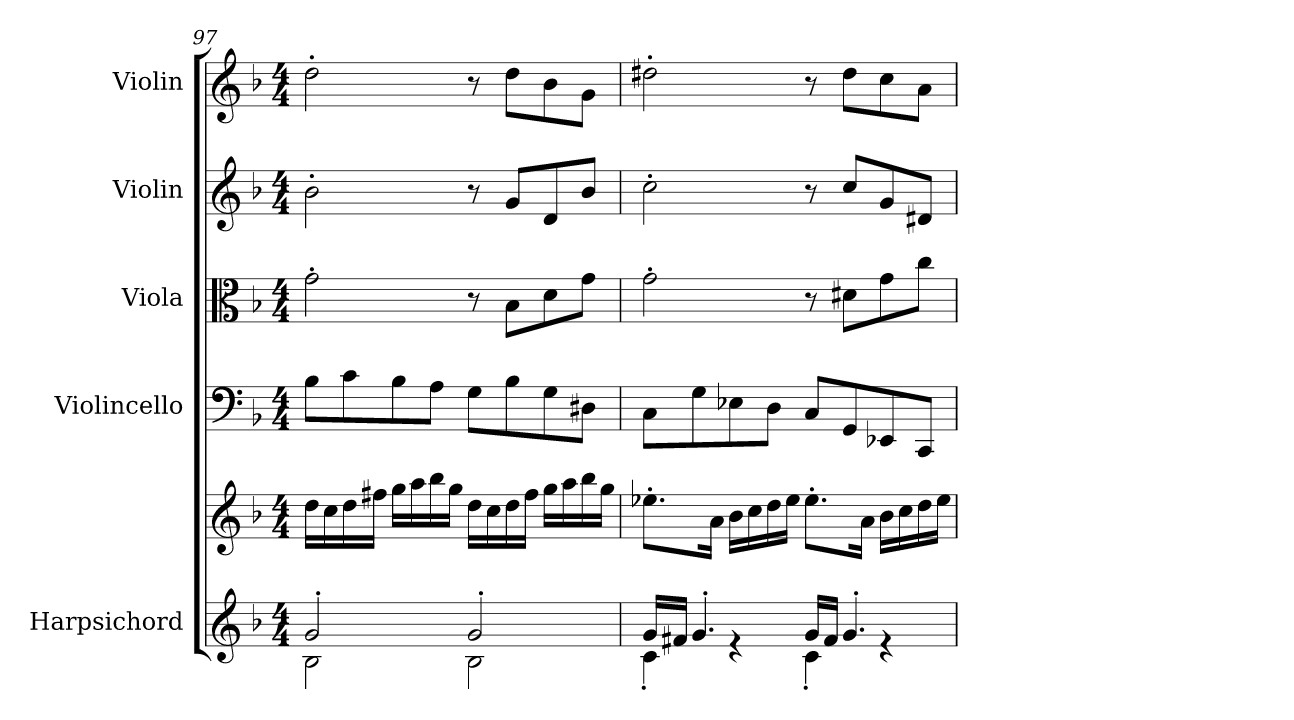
**kern	**kern	**kern	**kern	**kern	**kern
*part5	*part5	*part4	*part3	*part2	*part1
*staff6	*staff5	*staff4	*staff3	*staff2	*staff1
*I"Harpsichord	*	*I"Violincello	*I"Viola	*I"Violin	*I"Violin
*I'Hpschd	*	*I'Vc	*I'Vla	*I'Vln	*I'Vln
*clefG2	*clefG2	*clefF4	*clefC3	*clefG2	*clefG2
*k[b-]	*k[b-]	*k[b-]	*k[b-]	*k[b-]	*k[b-]
*M4/4	*M4/4	*M4/4	*M4/4	*M4/4	*M4/4
=97	=97	=97	=97	=97	=97
*^	*	*	*	*	*
2g'/	2B-\	16dd\LL	8B-\L	2g'\	2b-'\	2dd'\
.	.	16cc\	.	.	.	.
.	.	16dd\	8c\	.	.	.
.	.	16ff#X\JJ	.	.	.	.
.	.	16gg\LL	8B-\	.	.	.
.	.	16aa\	.	.	.	.
.	.	16bb-\	8A\J	.	.	.
.	.	16gg\JJ	.	.	.	.
2g'/	2B-\	16dd\LL	8G\L	8r	8r	8r
.	.	16cc\	.	.	.	.
.	.	16dd\	8B-\	8B-\L	8g/L	8dd\L
.	.	16ff#\JJ	.	.	.	.
.	.	16gg\LL	8G\	8d\	8d/	8b-\
.	.	16aa\	.	.	.	.
.	.	16bb-\	8D#X\J	8g\J	8b-/J	8g\J
.	.	16gg\JJ	.	.	.	.
!!LO:PB:g=z
=98	=98	=98	=98	=98	=98	=98
16g/LL	4c'\	8.ee-X'\L	8C\L	2g'\	2cc'\	2dd#X'\
16f#X/JJ	.	.	.	.	.	.
4.g'/	.	.	8G\	.	.	.
.	.	16a\Jk	.	.	.	.
.	4re	16b-\LL	8E-X\	.	.	.
.	.	16cc\	.	.	.	.
.	.	16dd\	8D\J	.	.	.
.	.	16ee-\JJ	.	.	.	.
16g/LL	4c'\	8.ee-'\L	8C/L	8r	8r	8r
16f#/JJ	.	.	.	.	.	.
4.g'/	.	.	8GG/	8d#X\L	8cc/L	8dd#\L
.	.	16a\Jk	.	.	.	.
.	4re	16b-\LL	8EE-X/	8g\	8g/	8cc\
.	.	16cc\	.	.	.	.
.	.	16dd\	8CC/J	8cc\J	8d#X/J	8a\J
.	.	16ee-\JJ	.	.	.	.
*v	*v	*	*	*	*	*
=	=	=	=	=	=
*-	*-	*-	*-	*-	*-
